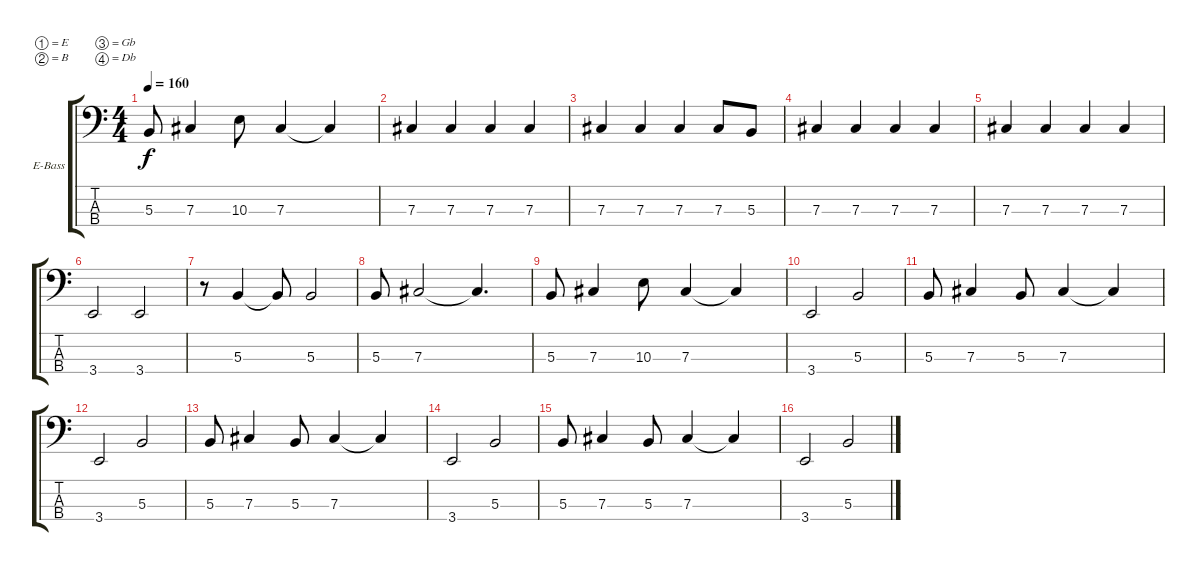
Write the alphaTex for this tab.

\bracketExtendMode groupsimilarinstruments
\firstSystemTrackNameOrientation horizontal
\otherSystemsTrackNameOrientation horizontal
\track ("Shawn Economaki" "E-Bass") {instrument electricbasspick}
\staff {score tabs}
\tuning (E2 B1 Gb1 Db1)
\ts (4 4)
\tempo 160
\clef f4
\ks c
5.3.8{dy f} 7.3.4 10.3.8 7.3.4 7.3{t}.4 |
7.3.4 7.3.4 7.3.4 7.3.4 |
7.3.4 7.3.4 7.3.4 7.3.8 5.3.8 |
7.3.4 7.3.4 7.3.4 7.3.4 |
7.3.4 7.3.4 7.3.4 7.3.4 |
3.4.2 3.4.2 |
r.8 5.3.4 5.3{t}.8 5.3.2 |
5.3.8 7.3.2 7.3{t}.4{d} |
5.3.8 7.3.4 10.3.8 7.3.4 7.3{t}.4 |
3.4.2 5.3.2 |
5.3.8 7.3.4 5.3.8 7.3.4 7.3{t}.4 |
3.4.2 5.3.2 |
5.3.8 7.3.4 5.3.8 7.3.4 7.3{t}.4 |
3.4.2 5.3.2 |
5.3.8 7.3.4 5.3.8 7.3.4 7.3{t}.4 |
3.4.2 5.3.2
